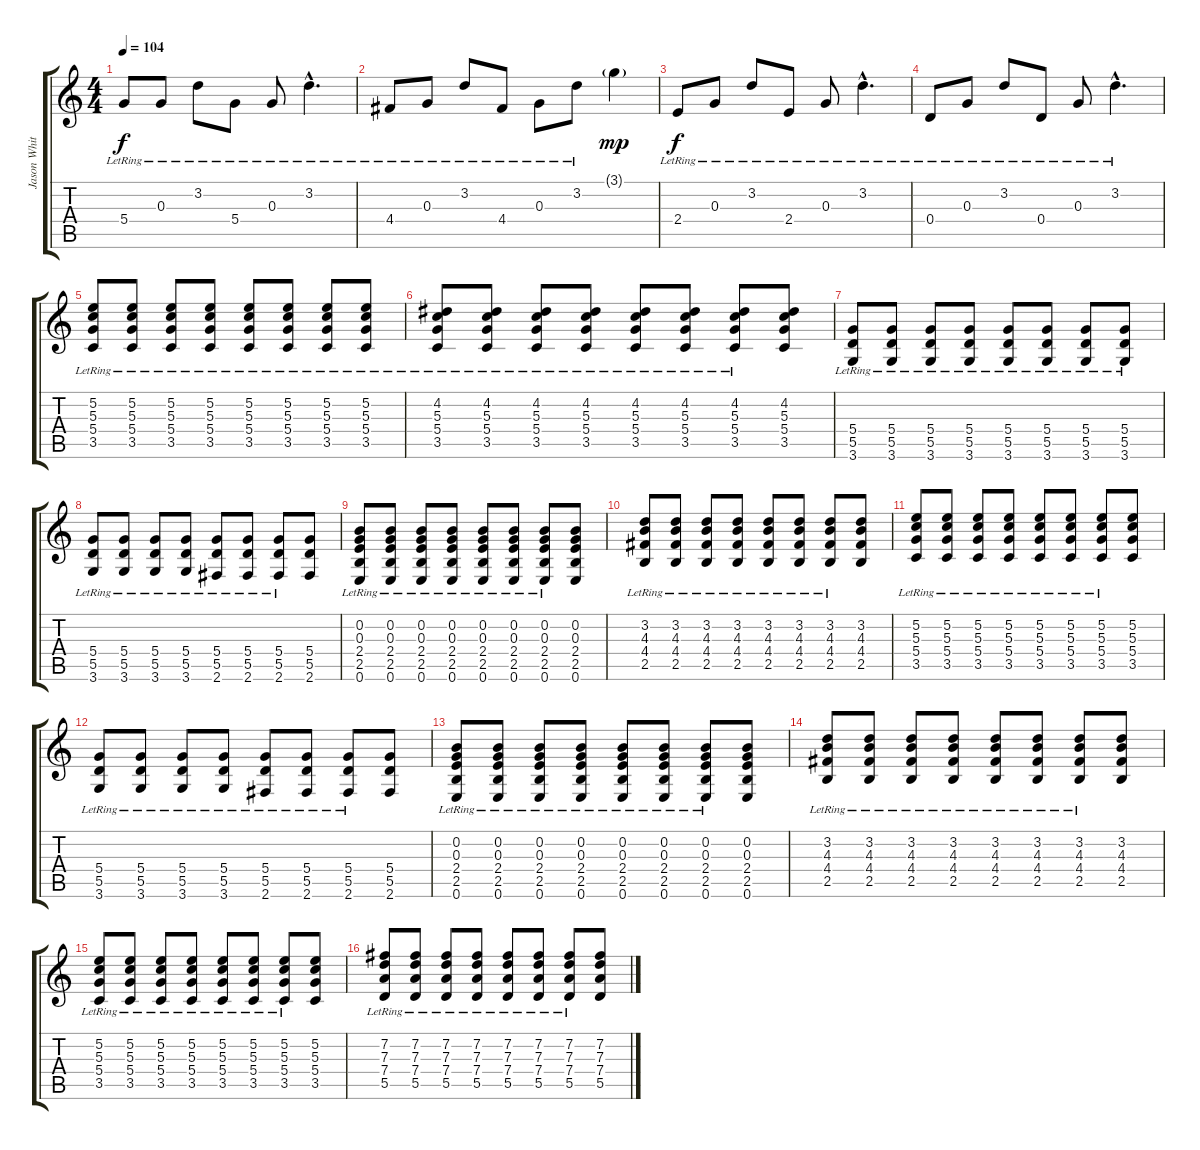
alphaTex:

\track ("Jason White Gtr 3" "Jason Whit") {instrument overdrivenguitar}
\staff {score tabs}
\tuning (E4 B3 G3 D3 A2 E2) {hide}
\ts (4 4)
\tempo 104
\clef g2
\ks c
5.4{lr}.8{dy f} 0.3{lr}.8 3.2{lr}.8 5.4{lr}.8 0.3{lr}.8 3.2{hac lr}.4{d} |
4.4{lr}.8 0.3{lr}.8 3.2{lr}.8 4.4{lr}.8 0.3{lr}.8 3.2{lr}.8 3.1{g}.4{dy mp} |
2.4{lr}.8{dy f} 0.3{lr}.8 3.2{lr}.8 2.4{lr}.8 0.3{lr}.8 3.2{hac lr}.4{d} |
0.4{lr}.8 0.3{lr}.8 3.2{lr}.8 0.4{lr}.8 0.3{lr}.8 3.2{hac lr}.4{d} |
(5.2{lr} 5.3{lr} 5.4{lr} 3.5{lr}).8 (5.2{lr} 5.3{lr} 5.4{lr} 3.5{lr}).8 (5.2{lr} 5.3{lr} 5.4{lr} 3.5{lr}).8 (5.2{lr} 5.3{lr} 5.4{lr} 3.5{lr}).8 (5.2{lr} 5.3{lr} 5.4{lr} 3.5{lr}).8 (5.2{lr} 5.3{lr} 5.4{lr} 3.5{lr}).8 (5.2{lr} 5.3{lr} 5.4{lr} 3.5{lr}).8 (5.2{lr} 5.3{lr} 5.4 3.5{lr}).8 |
(4.2{lr} 5.3{lr} 5.4{lr} 3.5{lr}).8 (4.2{lr} 5.3{lr} 5.4{lr} 3.5{lr}).8 (4.2{lr} 5.3{lr} 5.4{lr} 3.5{lr}).8 (4.2{lr} 5.3{lr} 5.4{lr} 3.5{lr}).8 (4.2{lr} 5.3{lr} 5.4{lr} 3.5{lr}).8 (4.2{lr} 5.3{lr} 5.4{lr} 3.5{lr}).8 (4.2{lr} 5.3{lr} 5.4{lr} 3.5{lr}).8 (4.2 5.3 5.4 3.5).8 |
(5.4{lr} 5.5{lr} 3.6{lr}).8 (5.4{lr} 5.5{lr} 3.6{lr}).8 (5.4{lr} 5.5{lr} 3.6{lr}).8 (5.4{lr} 5.5{lr} 3.6{lr}).8 (5.4{lr} 5.5{lr} 3.6{lr}).8 (5.4{lr} 5.5{lr} 3.6{lr}).8 (5.4{lr} 5.5{lr} 3.6{lr}).8 (5.4{lr} 5.5{lr} 3.6{lr}).8 |
(5.4{lr} 5.5{lr} 3.6{lr}).8 (5.4{lr} 5.5{lr} 3.6{lr}).8 (5.4{lr} 5.5{lr} 3.6{lr}).8 (5.4{lr} 5.5{lr} 3.6{lr}).8 (5.4{lr} 5.5{lr} 2.6{lr}).8 (5.4{lr} 5.5{lr} 2.6{lr}).8 (5.4{lr} 5.5{lr} 2.6{lr}).8 (5.4 5.5 2.6).8 |
(0.2{lr} 0.3{lr} 2.4{lr} 2.5{lr} 0.6{lr}).8 (0.2{lr} 0.3{lr} 2.4{lr} 2.5{lr} 0.6{lr}).8 (0.2{lr} 0.3{lr} 2.4{lr} 2.5{lr} 0.6{lr}).8 (0.2{lr} 0.3 2.4{lr} 2.5{lr} 0.6{lr}).8 (0.2{lr} 0.3{lr} 2.4{lr} 2.5{lr} 0.6{lr}).8 (0.2{lr} 0.3{lr} 2.4{lr} 2.5{lr} 0.6{lr}).8 (0.2{lr} 0.3{lr} 2.4{lr} 2.5{lr} 0.6{lr}).8 (0.2 0.3 2.4 2.5 0.6).8 |
(3.2{lr} 4.3{lr} 4.4{lr} 2.5{lr}).8 (3.2{lr} 4.3{lr} 4.4{lr} 2.5{lr}).8 (3.2{lr} 4.3{lr} 4.4{lr} 2.5{lr}).8 (3.2{lr} 4.3{lr} 4.4{lr} 2.5{lr}).8 (3.2{lr} 4.3{lr} 4.4{lr} 2.5{lr}).8 (3.2{lr} 4.3{lr} 4.4{lr} 2.5{lr}).8 (3.2{lr} 4.3{lr} 4.4{lr} 2.5{lr}).8 (3.2 4.3 4.4 2.5).8 |
(5.2{lr} 5.3{lr} 5.4{lr} 3.5{lr}).8 (5.2{lr} 5.3{lr} 5.4{lr} 3.5{lr}).8 (5.2{lr} 5.3{lr} 5.4{lr} 3.5{lr}).8 (5.2{lr} 5.3{lr} 5.4{lr} 3.5{lr}).8 (5.2{lr} 5.3{lr} 5.4{lr} 3.5{lr}).8 (5.2{lr} 5.3{lr} 5.4{lr} 3.5{lr}).8 (5.2{lr} 5.3{lr} 5.4{lr} 3.5{lr}).8 (5.2 5.3 5.4 3.5).8 |
(5.4{lr} 5.5{lr} 3.6{lr}).8 (5.4{lr} 5.5{lr} 3.6{lr}).8 (5.4{lr} 5.5{lr} 3.6{lr}).8 (5.4{lr} 5.5{lr} 3.6{lr}).8 (5.4{lr} 5.5{lr} 2.6{lr}).8 (5.4{lr} 5.5{lr} 2.6{lr}).8 (5.4{lr} 5.5{lr} 2.6{lr}).8 (5.4 5.5 2.6).8 |
(0.2{lr} 0.3{lr} 2.4{lr} 2.5{lr} 0.6{lr}).8 (0.2{lr} 0.3{lr} 2.4{lr} 2.5{lr} 0.6{lr}).8 (0.2{lr} 0.3{lr} 2.4{lr} 2.5{lr} 0.6{lr}).8 (0.2{lr} 0.3 2.4{lr} 2.5{lr} 0.6{lr}).8 (0.2{lr} 0.3{lr} 2.4{lr} 2.5{lr} 0.6{lr}).8 (0.2{lr} 0.3{lr} 2.4{lr} 2.5{lr} 0.6{lr}).8 (0.2{lr} 0.3{lr} 2.4{lr} 2.5{lr} 0.6{lr}).8 (0.2 0.3 2.4 2.5 0.6).8 |
(3.2{lr} 4.3{lr} 4.4{lr} 2.5{lr}).8 (3.2{lr} 4.3{lr} 4.4{lr} 2.5{lr}).8 (3.2{lr} 4.3{lr} 4.4{lr} 2.5{lr}).8 (3.2{lr} 4.3{lr} 4.4{lr} 2.5{lr}).8 (3.2{lr} 4.3{lr} 4.4{lr} 2.5{lr}).8 (3.2{lr} 4.3{lr} 4.4{lr} 2.5{lr}).8 (3.2{lr} 4.3{lr} 4.4{lr} 2.5{lr}).8 (3.2 4.3 4.4 2.5).8 |
(5.2{lr} 5.3{lr} 5.4{lr} 3.5{lr}).8 (5.2{lr} 5.3{lr} 5.4{lr} 3.5{lr}).8 (5.2{lr} 5.3{lr} 5.4{lr} 3.5{lr}).8 (5.2{lr} 5.3{lr} 5.4{lr} 3.5{lr}).8 (5.2{lr} 5.3{lr} 5.4{lr} 3.5{lr}).8 (5.2{lr} 5.3{lr} 5.4{lr} 3.5{lr}).8 (5.2{lr} 5.3{lr} 5.4{lr} 3.5{lr}).8 (5.2 5.3 5.4 3.5).8 |
(7.2{lr} 7.3{lr} 7.4{lr} 5.5{lr}).8 (7.2{lr} 7.3{lr} 7.4{lr} 5.5{lr}).8 (7.2{lr} 7.3{lr} 7.4{lr} 5.5{lr}).8 (7.2{lr} 7.3{lr} 7.4{lr} 5.5{lr}).8 (7.2{lr} 7.3{lr} 7.4{lr} 5.5{lr}).8 (7.2{lr} 7.3{lr} 7.4{lr} 5.5{lr}).8 (7.2{lr} 7.3{lr} 7.4{lr} 5.5{lr}).8 (7.2 7.3 7.4 5.5).8
